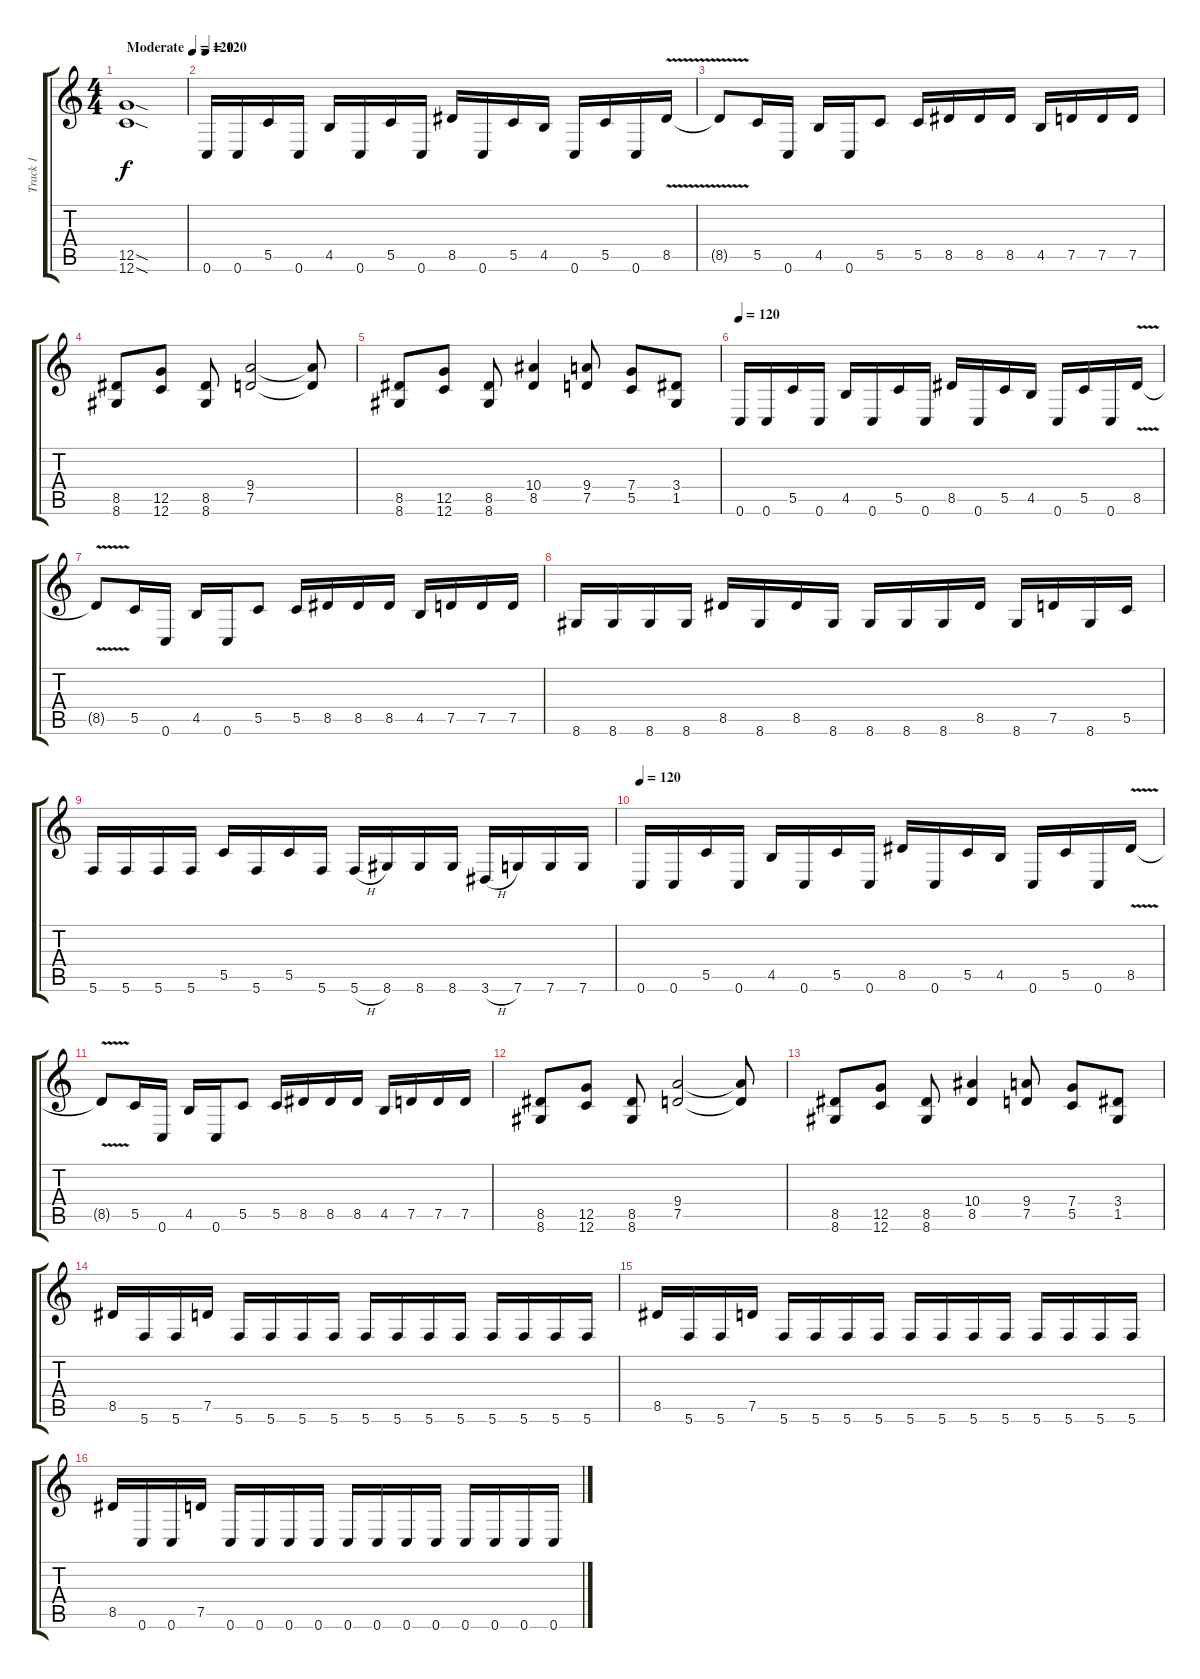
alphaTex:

\track ("Track 1" "Track 1") {instrument distortionguitar}
\staff {score tabs}
\tuning (D4 A3 F3 C3 G2 C2) {hide}
\ts (4 4)
\tempo (120 "Moderate")
\tempo 445
\tempo (120 "Moderate")
\clef g2
\ks c
(12.5{sod} 12.6{sod}).1{dy f instrument distortionguitar} |
\tempo 120
0.6.16 0.6.16 5.5.16 0.6.16 4.5.16 0.6.16 5.5.16 0.6.16 8.5.16 0.6.16 5.5.16 4.5.16 0.6.16 5.5.16 0.6.16 8.5{v}.16 |
8.5{t}.8 5.5.16 0.6.16 4.5.16 0.6.16 5.5.8 5.5.16 8.5.16 8.5.16 8.5.16 4.5.16 7.5.16 7.5.16 7.5.16 |
(8.5 8.6).8 (12.5 12.6).8 (8.5 8.6).8 (9.4 7.5).2 (9.4{t} 7.5{t}).8 |
(8.5 8.6).8 (12.5 12.6).8 (8.5 8.6).8 (10.4 8.5).4 (9.4 7.5).8 (7.4 5.5).8 (3.4 1.5).8 |
\tempo 120
0.6.16 0.6.16 5.5.16 0.6.16 4.5.16 0.6.16 5.5.16 0.6.16 8.5.16 0.6.16 5.5.16 4.5.16 0.6.16 5.5.16 0.6.16 8.5{v}.16 |
8.5{t}.8 5.5.16 0.6.16 4.5.16 0.6.16 5.5.8 5.5.16 8.5.16 8.5.16 8.5.16 4.5.16 7.5.16 7.5.16 7.5.16 |
8.6.16 8.6.16 8.6.16 8.6.16 8.5.16 8.6.16 8.5.16 8.6.16 8.6.16 8.6.16 8.6.16 8.5.16 8.6.16 7.5.16 8.6.16 5.5.16 |
5.6.16 5.6.16 5.6.16 5.6.16 5.5.16 5.6.16 5.5.16 5.6.16 5.6{h}.16 8.6.16 8.6.16 8.6.16 3.6{h}.16 7.6.16 7.6.16 7.6.16 |
\tempo 120
0.6.16 0.6.16 5.5.16 0.6.16 4.5.16 0.6.16 5.5.16 0.6.16 8.5.16 0.6.16 5.5.16 4.5.16 0.6.16 5.5.16 0.6.16 8.5{v}.16 |
8.5{t}.8 5.5.16 0.6.16 4.5.16 0.6.16 5.5.8 5.5.16 8.5.16 8.5.16 8.5.16 4.5.16 7.5.16 7.5.16 7.5.16 |
(8.5 8.6).8 (12.5 12.6).8 (8.5 8.6).8 (9.4 7.5).2 (9.4{t} 7.5{t}).8 |
(8.5 8.6).8 (12.5 12.6).8 (8.5 8.6).8 (10.4 8.5).4 (9.4 7.5).8 (7.4 5.5).8 (3.4 1.5).8 |
8.5.16 5.6.16 5.6.16 7.5.16 5.6.16 5.6.16 5.6.16 5.6.16 5.6.16 5.6.16 5.6.16 5.6.16 5.6.16 5.6.16 5.6.16 5.6.16 |
8.5.16 5.6.16 5.6.16 7.5.16 5.6.16 5.6.16 5.6.16 5.6.16 5.6.16 5.6.16 5.6.16 5.6.16 5.6.16 5.6.16 5.6.16 5.6.16 |
8.5.16 0.6.16 0.6.16 7.5.16 0.6.16 0.6.16 0.6.16 0.6.16 0.6.16 0.6.16 0.6.16 0.6.16 0.6.16 0.6.16 0.6.16 0.6.16
